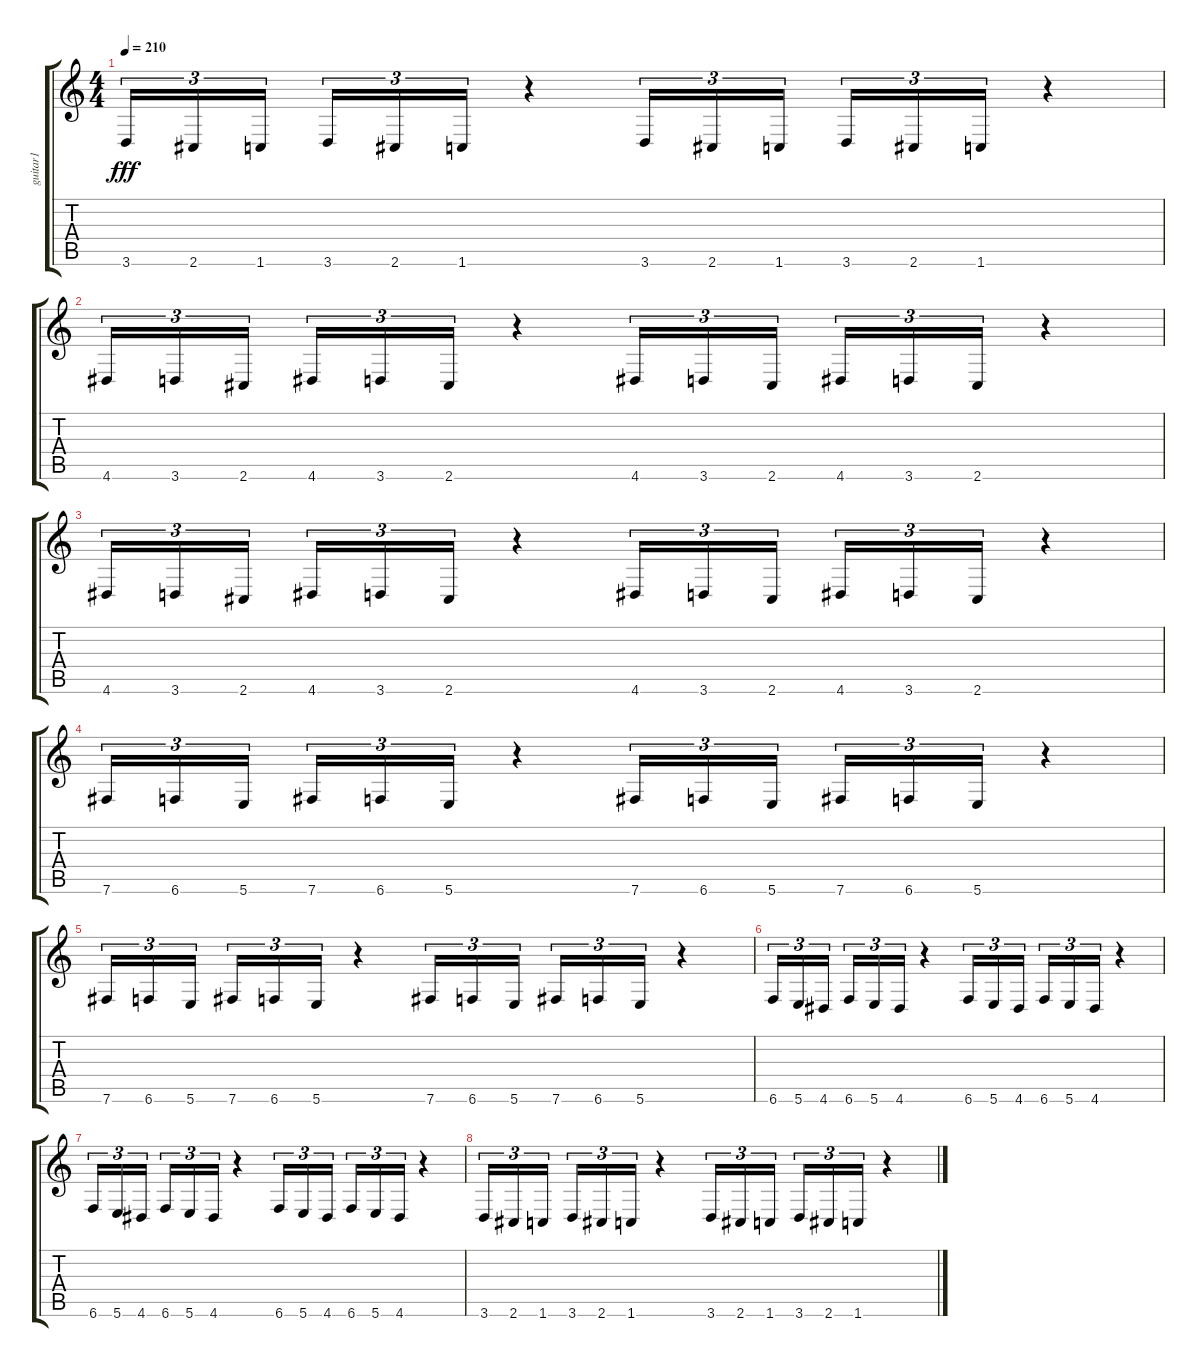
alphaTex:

\track ("guitar1" "guitar1") {instrument distortionguitar}
\staff {score tabs}
\tuning (Db4 Ab3 E3 B2 Gb2 B1) {hide}
\ts (4 4)
\tempo 210
\clef g2
\ks c
3.6.16{tu (3 2) dy fff} 2.6.16{tu (3 2)} 1.6.16{tu (3 2) beam splitsecondary} 3.6.16{tu (3 2)} 2.6.16{tu (3 2)} 1.6.16{tu (3 2)} r.4 3.6.16{tu (3 2)} 2.6.16{tu (3 2)} 1.6.16{tu (3 2) beam splitsecondary} 3.6.16{tu (3 2)} 2.6.16{tu (3 2)} 1.6.16{tu (3 2)} r.4 |
4.6.16{tu (3 2)} 3.6.16{tu (3 2)} 2.6.16{tu (3 2) beam splitsecondary} 4.6.16{tu (3 2)} 3.6.16{tu (3 2)} 2.6.16{tu (3 2)} r.4 4.6.16{tu (3 2)} 3.6.16{tu (3 2)} 2.6.16{tu (3 2) beam splitsecondary} 4.6.16{tu (3 2)} 3.6.16{tu (3 2)} 2.6.16{tu (3 2)} r.4 |
4.6.16{tu (3 2)} 3.6.16{tu (3 2)} 2.6.16{tu (3 2) beam splitsecondary} 4.6.16{tu (3 2)} 3.6.16{tu (3 2)} 2.6.16{tu (3 2)} r.4 4.6.16{tu (3 2)} 3.6.16{tu (3 2)} 2.6.16{tu (3 2) beam splitsecondary} 4.6.16{tu (3 2)} 3.6.16{tu (3 2)} 2.6.16{tu (3 2)} r.4 |
7.6.16{tu (3 2)} 6.6.16{tu (3 2)} 5.6.16{tu (3 2) beam splitsecondary} 7.6.16{tu (3 2)} 6.6.16{tu (3 2)} 5.6.16{tu (3 2)} r.4 7.6.16{tu (3 2)} 6.6.16{tu (3 2)} 5.6.16{tu (3 2) beam splitsecondary} 7.6.16{tu (3 2)} 6.6.16{tu (3 2)} 5.6.16{tu (3 2)} r.4 |
7.6.16{tu (3 2)} 6.6.16{tu (3 2)} 5.6.16{tu (3 2) beam splitsecondary} 7.6.16{tu (3 2)} 6.6.16{tu (3 2)} 5.6.16{tu (3 2)} r.4 7.6.16{tu (3 2)} 6.6.16{tu (3 2)} 5.6.16{tu (3 2) beam splitsecondary} 7.6.16{tu (3 2)} 6.6.16{tu (3 2)} 5.6.16{tu (3 2)} r.4 |
6.6.16{tu (3 2)} 5.6.16{tu (3 2)} 4.6.16{tu (3 2) beam splitsecondary} 6.6.16{tu (3 2)} 5.6.16{tu (3 2)} 4.6.16{tu (3 2)} r.4 6.6.16{tu (3 2)} 5.6.16{tu (3 2)} 4.6.16{tu (3 2) beam splitsecondary} 6.6.16{tu (3 2)} 5.6.16{tu (3 2)} 4.6.16{tu (3 2)} r.4 |
6.6.16{tu (3 2)} 5.6.16{tu (3 2)} 4.6.16{tu (3 2) beam splitsecondary} 6.6.16{tu (3 2)} 5.6.16{tu (3 2)} 4.6.16{tu (3 2)} r.4 6.6.16{tu (3 2)} 5.6.16{tu (3 2)} 4.6.16{tu (3 2) beam splitsecondary} 6.6.16{tu (3 2)} 5.6.16{tu (3 2)} 4.6.16{tu (3 2)} r.4 |
3.6.16{tu (3 2)} 2.6.16{tu (3 2)} 1.6.16{tu (3 2) beam splitsecondary} 3.6.16{tu (3 2)} 2.6.16{tu (3 2)} 1.6.16{tu (3 2)} r.4 3.6.16{tu (3 2)} 2.6.16{tu (3 2)} 1.6.16{tu (3 2) beam splitsecondary} 3.6.16{tu (3 2)} 2.6.16{tu (3 2)} 1.6.16{tu (3 2)} r.4
